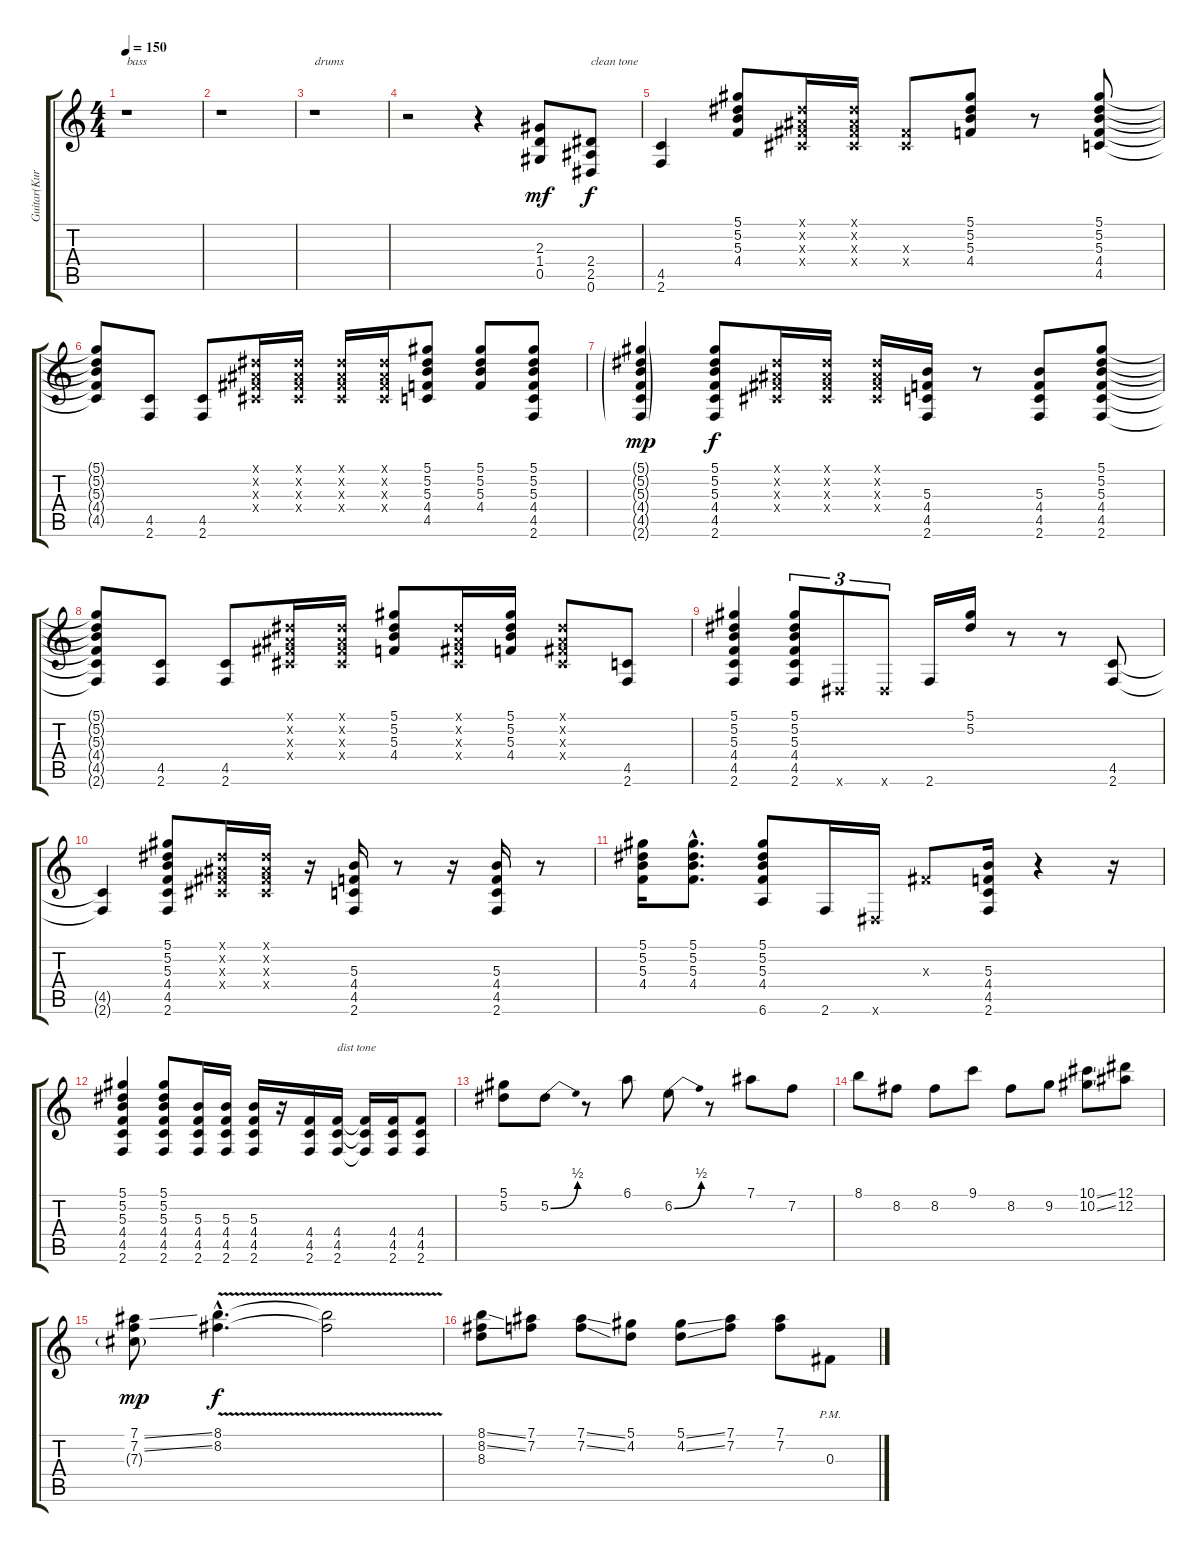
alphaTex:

\track ("Guitar(Kurt Cobain)" "Guitar(Kur") {instrument distortionguitar}
\staff {score tabs}
\tuning (Eb4 Bb3 Gb3 Db3 Ab2 Eb2) {hide}
\ts (4 4)
\tempo 150
\clef g2
\ks c
r.1{txt "bass" dy mf instrument distortionguitar} |
r.1 |
r.1{txt "drums"} |
r.2 r.4 (2.3 1.4 0.5).8 (2.4 2.5 0.6).8{txt "clean tone" dy f instrument electricguitarclean} |
(4.5 2.6).4 (5.1 5.2 5.3 4.4).8 (0.1{x} 0.2{x} 0.3{x} 0.4{x}).16 (0.1{x} 0.2{x} 0.3{x} 0.4{x}).16 (0.3{x} 0.4{x}).8 (5.1 5.2 5.3 4.4).8 r.8 (5.1 5.2 5.3 4.4 4.5).8 |
(5.1{t} 5.2{t} 5.3{t} 4.4{t} 4.5{t}).8 (4.5 2.6).8 (4.5 2.6).8 (0.1{x} 0.2{x} 0.3{x} 0.4{x}).16 (0.1{x} 0.2{x} 0.3{x} 0.4{x}).16 (0.1{x} 0.2{x} 0.3{x} 0.4{x}).16 (0.1{x} 0.2{x} 0.3{x} 0.4{x}).16 (5.1 5.2 5.3 4.4 4.5).8 (5.1 5.2 5.3 4.4).8 (5.1 5.2 5.3 4.4 4.5 2.6).8 |
(5.1{g} 5.2{g} 5.3{g} 4.4{g} 4.5{g} 2.6{g}).4{dy mp} (5.1 5.2 5.3 4.4 4.5 2.6).8{dy f} (0.1{x} 0.2{x} 0.3{x} 0.4{x}).16 (0.1{x} 0.2{x} 0.3{x} 0.4{x}).16 (0.1{x} 0.2{x} 0.3{x} 0.4{x}).16 (5.3 4.4 4.5 2.6).16 r.8 (5.3 4.4 4.5 2.6).8 (5.1 5.2 5.3 4.4 4.5 2.6).8 |
(5.1{t} 5.2{t} 5.3{t} 4.4{t} 4.5{t} 2.6{t}).8 (4.5 2.6).8 (4.5 2.6).8 (0.1{x} 0.2{x} 0.3{x} 0.4{x}).16 (0.1{x} 0.2{x} 0.3{x} 0.4{x}).16 (5.1 5.2 5.3 4.4).8 (0.1{x} 0.2{x} 0.3{x} 0.4{x}).16 (5.1 5.2 5.3 4.4).16 (0.1{x} 0.2{x} 0.3{x} 0.4{x}).8 (4.5 2.6).8 |
(5.1 5.2 5.3 4.4 4.5 2.6).4 (5.1 5.2 5.3 4.4 4.5 2.6).8{tu (3 2)} 0.6{x}.8{tu (3 2)} 0.6{x}.8{tu (3 2)} 2.6.16 (5.1 5.2).16 r.8 r.8 (4.5 2.6).8 |
(4.5{t} 2.6{t}).4 (5.1 5.2 5.3 4.4 4.5 2.6).8 (0.1{x} 0.2{x} 0.3{x} 0.4{x}).16 (0.1{x} 0.2{x} 0.3{x} 0.4{x}).16 r.16 (5.3 4.4 4.5 2.6).16 r.8 r.16 (5.3 4.4 4.5 2.6).16 r.8 |
(5.1 5.2 5.3 4.4).16 (5.1{hac} 5.2{hac} 5.3{hac} 4.4{hac}).8{d} (5.1 5.2 5.3 4.4 6.6).8 2.6.16 0.6{x}.16 0.3{x}.8 (5.3 4.4 4.5 2.6).16 r.4 r.16 |
(5.1 5.2 5.3 4.4 4.5 2.6).4 (5.1 5.2 5.3 4.4 4.5 2.6).8 (5.3 4.4 4.5 2.6).16 (5.3 4.4 4.5 2.6).16 (5.3 4.4 4.5 2.6).16 r.16 (4.4 4.5 2.6).16 (4.4 4.5 2.6).16{txt "dist tone" instrument distortionguitar} (4.4{t} 4.5{t} 2.6{t}).16 (4.4 4.5 2.6).16 (4.4 4.5 2.6).8 |
(5.1 5.2).8 5.2{be (bend 0 0 60 2)}.8 r.8 6.1.8 6.2{be (bend 0 0 60 2)}.8 r.8 7.1.8 7.2.8 |
8.1.8 8.2.8 8.2.8 9.1.8 8.2.8 9.2.8 (10.1{ss} 10.2{ss}).8 (12.1 12.2).8 |
(7.1{ss} 7.2{ss} 7.3{g}).8{dy mp} (8.1{v hac} 8.2{v hac}).4{d dy f} (8.1{t} 8.2{t}).2 |
(8.1{ss} 8.2{ss} 8.3).8 (7.1 7.2).8 (7.1{ss} 7.2{ss}).8 (5.1 4.2).8 (5.1{ss} 4.2{ss}).8 (7.1 7.2).8 (7.1 7.2).8 0.3{pm}.8
